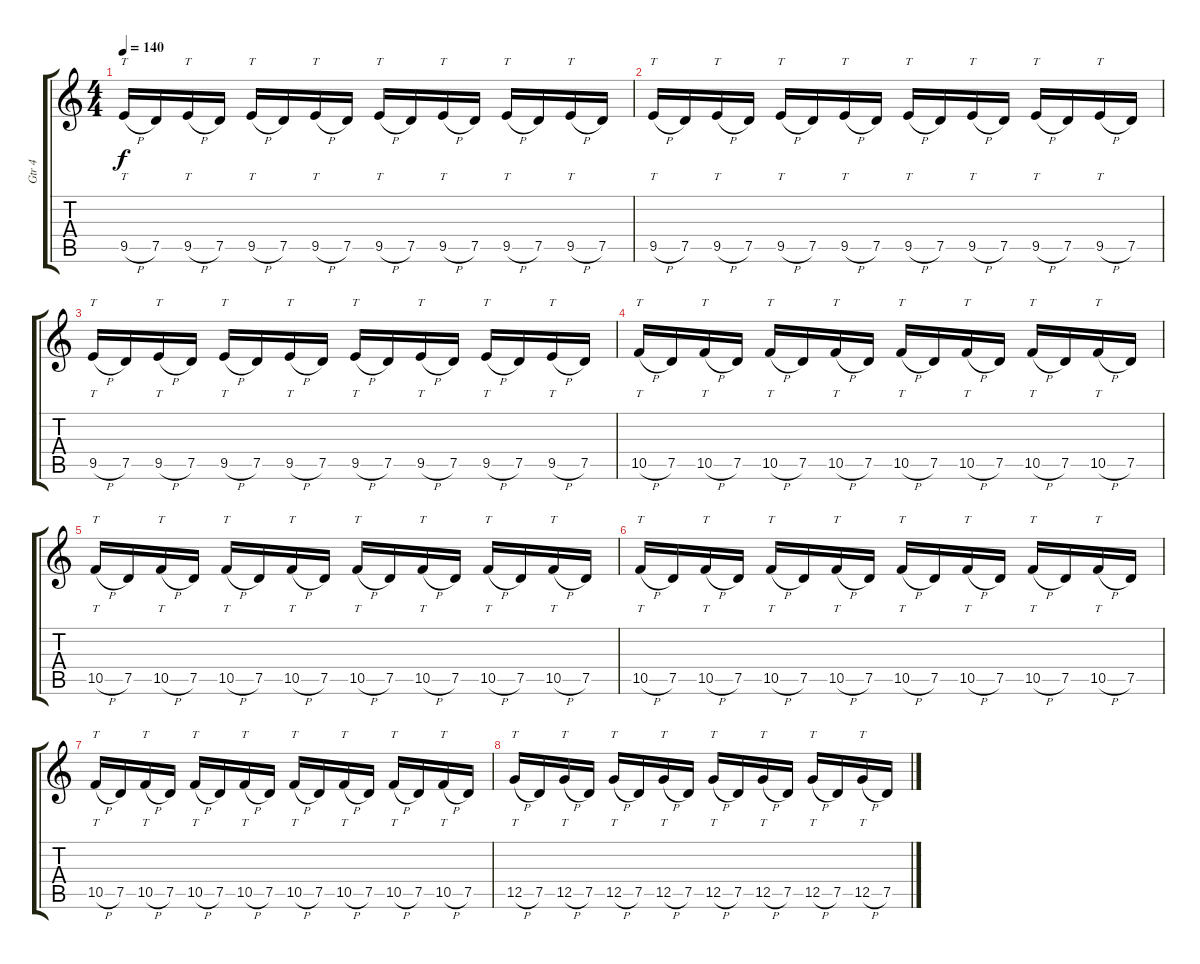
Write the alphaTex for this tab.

\track ("Gtr 4" "Gtr 4") {instrument distortionguitar}
\staff {score tabs}
\tuning (D4 A3 F3 C3 G2 D2) {hide}
\ts (4 4)
\tempo 140
\clef g2
\ks c
9.5{h}.16{tt dy f} 7.5.16 9.5{h}.16{tt} 7.5.16 9.5{h}.16{tt} 7.5.16 9.5{h}.16{tt} 7.5.16 9.5{h}.16{tt} 7.5.16 9.5{h}.16{tt} 7.5.16 9.5{h}.16{tt} 7.5.16 9.5{h}.16{tt} 7.5.16 |
9.5{h}.16{tt} 7.5.16 9.5{h}.16{tt} 7.5.16 9.5{h}.16{tt} 7.5.16 9.5{h}.16{tt} 7.5.16 9.5{h}.16{tt} 7.5.16 9.5{h}.16{tt} 7.5.16 9.5{h}.16{tt} 7.5.16 9.5{h}.16{tt} 7.5.16 |
9.5{h}.16{tt} 7.5.16 9.5{h}.16{tt} 7.5.16 9.5{h}.16{tt} 7.5.16 9.5{h}.16{tt} 7.5.16 9.5{h}.16{tt} 7.5.16 9.5{h}.16{tt} 7.5.16 9.5{h}.16{tt} 7.5.16 9.5{h}.16{tt} 7.5.16 |
10.5{h}.16{tt} 7.5.16 10.5{h}.16{tt} 7.5.16 10.5{h}.16{tt} 7.5.16 10.5{h}.16{tt} 7.5.16 10.5{h}.16{tt} 7.5.16 10.5{h}.16{tt} 7.5.16 10.5{h}.16{tt} 7.5.16 10.5{h}.16{tt} 7.5.16 |
10.5{h}.16{tt} 7.5.16 10.5{h}.16{tt} 7.5.16 10.5{h}.16{tt} 7.5.16 10.5{h}.16{tt} 7.5.16 10.5{h}.16{tt} 7.5.16 10.5{h}.16{tt} 7.5.16 10.5{h}.16{tt} 7.5.16 10.5{h}.16{tt} 7.5.16 |
10.5{h}.16{tt} 7.5.16 10.5{h}.16{tt} 7.5.16 10.5{h}.16{tt} 7.5.16 10.5{h}.16{tt} 7.5.16 10.5{h}.16{tt} 7.5.16 10.5{h}.16{tt} 7.5.16 10.5{h}.16{tt} 7.5.16 10.5{h}.16{tt} 7.5.16 |
10.5{h}.16{tt} 7.5.16 10.5{h}.16{tt} 7.5.16 10.5{h}.16{tt} 7.5.16 10.5{h}.16{tt} 7.5.16 10.5{h}.16{tt} 7.5.16 10.5{h}.16{tt} 7.5.16 10.5{h}.16{tt} 7.5.16 10.5{h}.16{tt} 7.5.16 |
12.5{h}.16{tt} 7.5.16 12.5{h}.16{tt} 7.5.16 12.5{h}.16{tt} 7.5.16 12.5{h}.16{tt} 7.5.16 12.5{h}.16{tt} 7.5.16 12.5{h}.16{tt} 7.5.16 12.5{h}.16{tt} 7.5.16 12.5{h}.16{tt} 7.5.16
